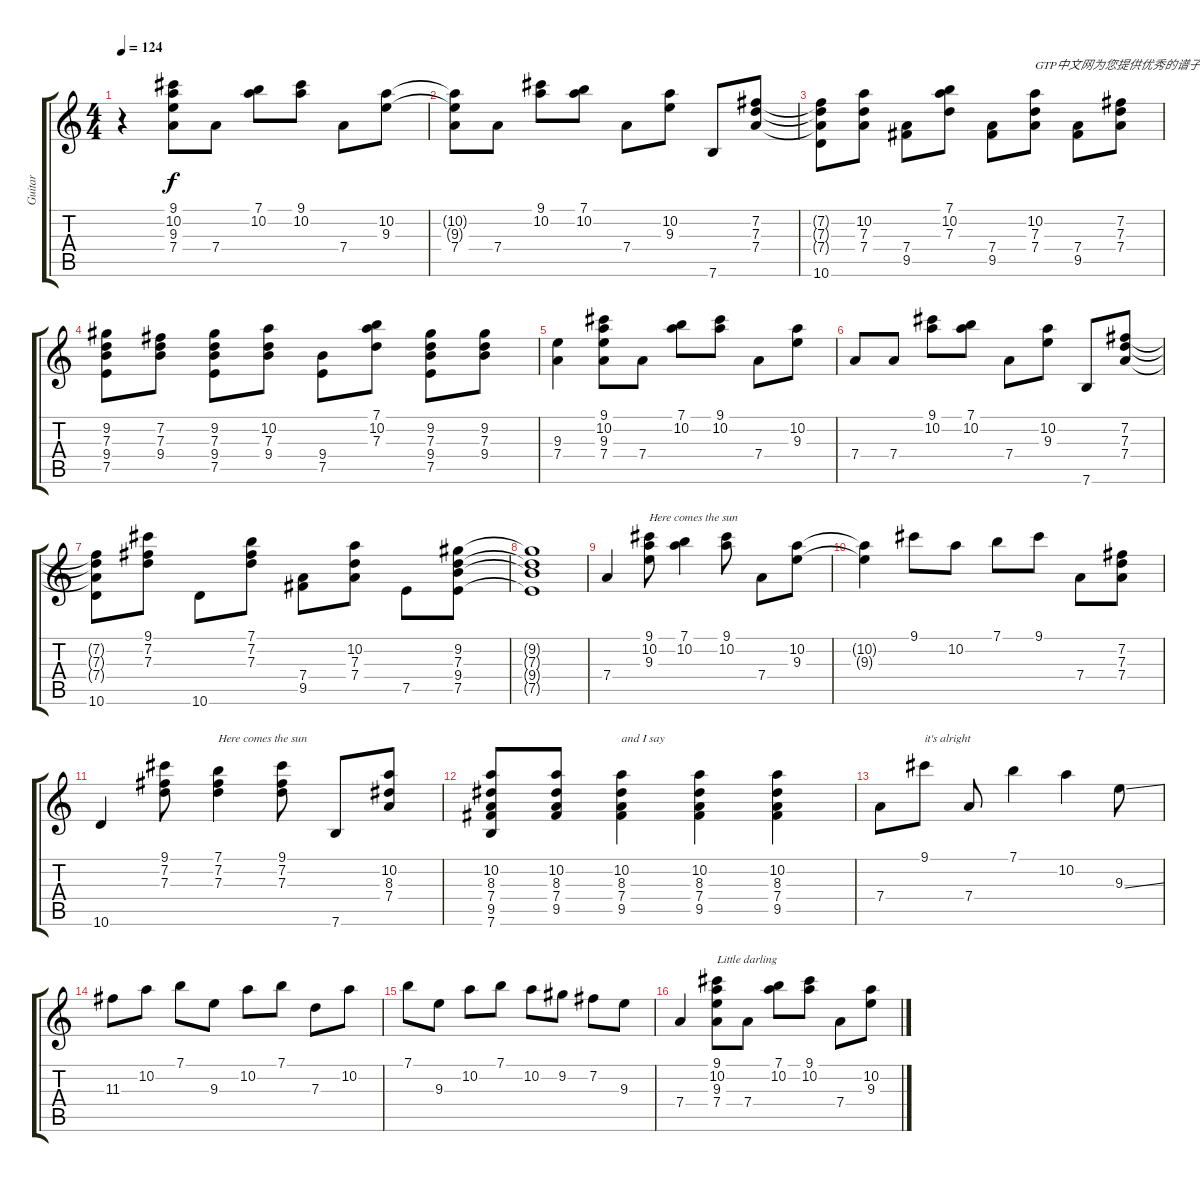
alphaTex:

\track ("Guitar" "Guitar") {instrument acousticguitarsteel}
\staff {score tabs}
\tuning (E4 B3 G3 D3 A2 E2) {hide}
\ts (4 4)
\tempo 124
\clef g2
\ks c
r.4{dy f instrument acousticguitarsteel} (9.1 10.2 9.3 7.4).8 7.4.8 (7.1 10.2).8 (9.1 10.2).8 7.4.8 (10.2 9.3).8 |
(10.2{t} 9.3{t} 7.4).8 7.4.8 (9.1 10.2).8 (7.1 10.2).8 7.4.8 (10.2 9.3).8 7.6.8 (7.2 7.3 7.4).8 |
(7.2{t} 7.3{t} 7.4{t} 10.6).8 (10.2 7.3 7.4).8 (7.4 9.5).8 (7.1 10.2 7.3).8 (7.4 9.5).8 (10.2 7.3 7.4).8{txt "GTP中文网为您提供优秀的谱子"} (7.4 9.5).8 (7.2 7.3 7.4).8 |
(9.2 7.3 9.4 7.5).8 (7.2 7.3 9.4).8 (9.2 7.3 9.4 7.5).8 (10.2 7.3 9.4).8 (9.4 7.5).8 (7.1 10.2 7.3).8 (9.2 7.3 9.4 7.5).8 (9.2 7.3 9.4).8 |
(9.3 7.4).4 (9.1 10.2 9.3 7.4).8 7.4.8 (7.1 10.2).8 (9.1 10.2).8 7.4.8 (10.2 9.3).8 |
7.4.8 7.4.8 (9.1 10.2).8 (7.1 10.2).8 7.4.8 (10.2 9.3).8 7.6.8 (7.2 7.3 7.4).8 |
(7.2{t} 7.3{t} 7.4{t} 10.6).8 (9.1 7.2 7.3).8 10.6.8 (7.1 7.2 7.3).8 (7.4 9.5).8 (10.2 7.3 7.4).8 7.5.8 (9.2 7.3 9.4 7.5).8 |
(9.2{t} 7.3{t} 9.4{t} 7.5{t}).1 |
7.4.4 (9.1 10.2 9.3).8{txt "Here comes the sun"} (7.1 10.2).4 (9.1 10.2).8 7.4.8 (10.2 9.3).8 |
(10.2{t} 9.3{t}).4 9.1.8 10.2.8 7.1.8 9.1.8 7.4.8 (7.2 7.3 7.4).8 |
10.6.4 (9.1 7.2 7.3).8 (7.1 7.2 7.3).4{txt "Here comes the sun"} (9.1 7.2 7.3).8 7.6.8 (10.2 8.3 7.4).8 |
(10.2 8.3 7.4 9.5 7.6).8 (10.2 8.3 7.4 9.5).8 (10.2 8.3 7.4 9.5).4{txt "and I say"} (10.2 8.3 7.4 9.5).4 (10.2 8.3 7.4 9.5).4 |
7.4.8 9.1.8{txt "it's alright"} 7.4.8 7.1.4 10.2.4 9.3{ss}.8 |
11.3.8 10.2.8 7.1.8 9.3.8 10.2.8 7.1.8 7.3.8 10.2.8 |
7.1.8 9.3.8 10.2.8 7.1.8 10.2.8 9.2.8 7.2.8 9.3.8 |
7.4.4 (9.1 10.2 9.3 7.4).8{txt "Little darling"} 7.4.8 (7.1 10.2).8 (9.1 10.2).8 7.4.8 (10.2 9.3).8
